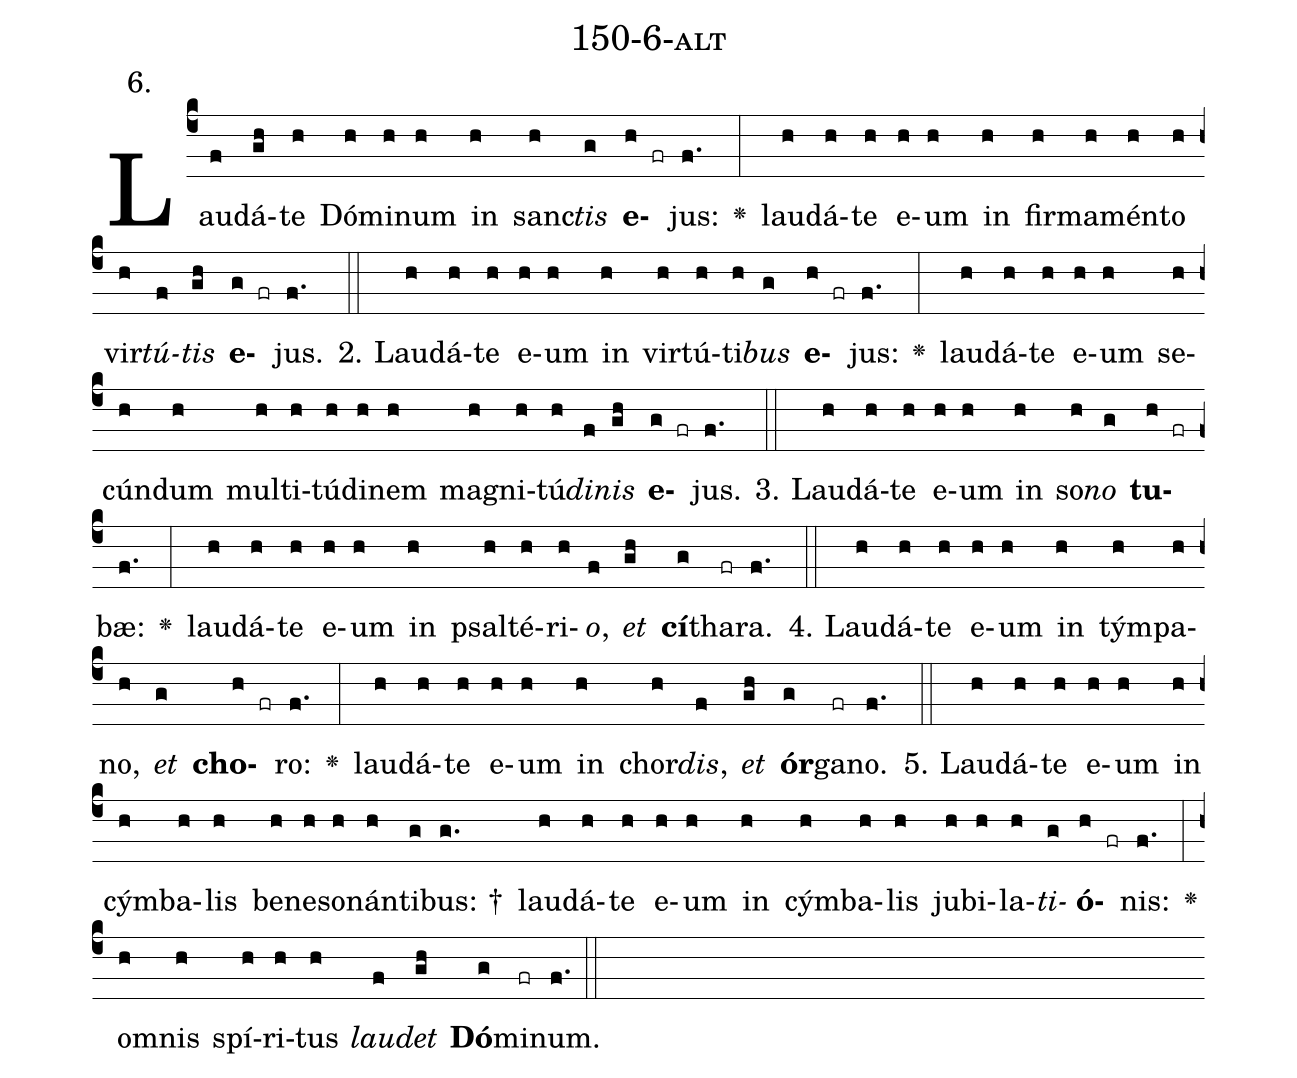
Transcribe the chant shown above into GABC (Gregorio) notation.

name: 150-6-alt;
annotation: 6.;
%%
(c4)Lau(f)dá(gh)te(h) Dó(h)mi(h)num(h) in(h) sanc(h)<i>tis</i>(g) <b>e</b>(h fr)jus:(f.) <v>\greheightstar</v>(:) lau(h)dá(h)te(h) e(h)um(h) in(h) fir(h)ma(h)mén(h)to(h) vir(h)<i>tú</i>(f)<i>tis</i>(gh) <b>e</b>(g fr)jus.(f.) (::)
2. Lau(h)dá(h)te(h) e(h)um(h) in(h) vir(h)tú(h)ti(h)<i>bus</i>(g) <b>e</b>(h fr)jus:(f.) <v>\greheightstar</v>(:) lau(h)dá(h)te(h) e(h)um(h) se(h)cún(h)dum(h) mul(h)ti(h)tú(h)di(h)nem(h) ma(h)gni(h)tú(h)<i>di</i>(f)<i>nis</i>(gh) <b>e</b>(g fr)jus.(f.) (::)
3. Lau(h)dá(h)te(h) e(h)um(h) in(h) so(h)<i>no</i>(g) <b>tu</b>(h fr)bæ:(f.) <v>\greheightstar</v>(:) lau(h)dá(h)te(h) e(h)um(h) in(h) psal(h)té(h)ri(h)<i>o</i>,(f) <i>et</i>(gh) <b>cí</b>(g)tha(fr)ra.(f.) (::)
4. Lau(h)dá(h)te(h) e(h)um(h) in(h) tým(h)pa(h)no,(h) <i>et</i>(g) <b>cho</b>(h fr)ro:(f.) <v>\greheightstar</v>(:) lau(h)dá(h)te(h) e(h)um(h) in(h) chor(h)<i>dis</i>,(f) <i>et</i>(gh) <b>ór</b>(g)ga(fr)no.(f.) (::)
5. Lau(h)dá(h)te(h) e(h)um(h) in(h) cým(h)ba(h)lis(h) be(h)ne(h)so(h)nán(h)ti(g)bus: †(g.) lau(h)dá(h)te(h) e(h)um(h) in(h) cým(h)ba(h)lis(h) ju(h)bi(h)la(h)<i>ti</i>(g)<b>ó</b>(h fr)nis:(f.) <v>\greheightstar</v>(:) om(h)nis(h) spí(h)ri(h)tus(h) <i>lau</i>(f)<i>det</i>(gh) <b>Dó</b>(g)mi(fr)num.(f.) (::)
